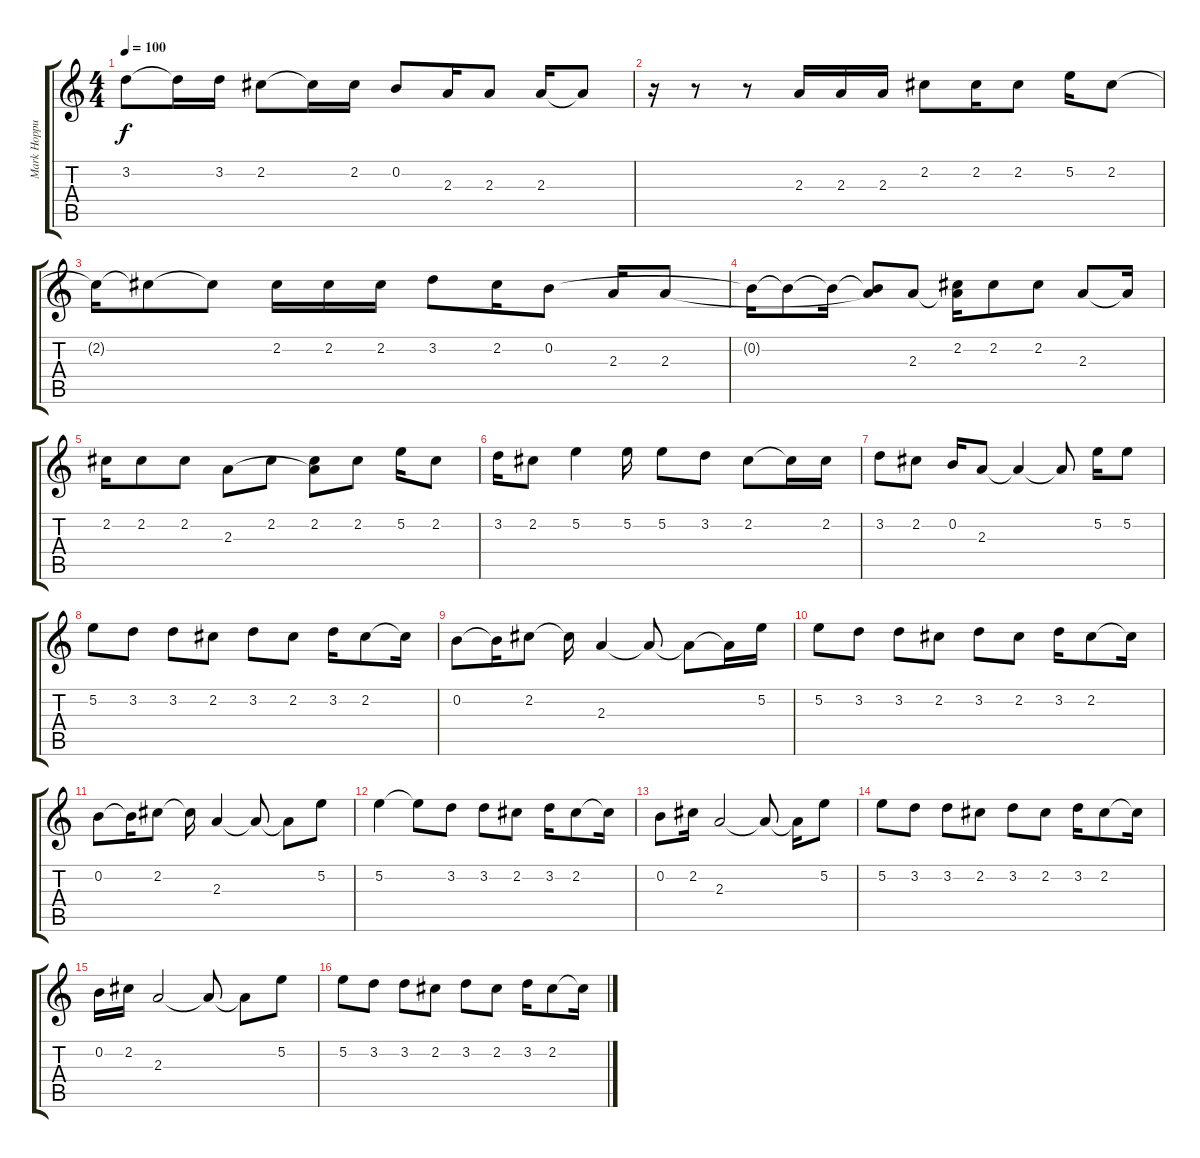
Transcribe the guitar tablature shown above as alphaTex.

\track ("Mark Hoppus - Chant" "Mark Hoppu") {instrument electricguitarjazz}
\staff {score tabs}
\tuning (E4 B3 G3 D3 A2 E2) {hide}
\ts (4 4)
\tempo 100
\clef g2
\ks c
3.2.8{dy f} 3.2{t}.16 3.2.16 2.2.8 2.2{t}.16 2.2.16 0.2.8 2.3.16 2.3.8 2.3.16 2.3{t}.8 |
r.16 r.8 r.8 2.3.16 2.3.16 2.3.16 2.2.8 2.2.16 2.2.8 5.2.16 2.2.8 |
2.2{t}.16 2.2{t}.8 2.2{t}.8 2.2.16 2.2.16 2.2.16 3.2.8 2.2.16 0.2.8 2.3.16 2.3.8 |
0.2{t}.16 0.2{t}.8 0.2{t}.16 (0.2{t} 2.3{t}).8 2.3.8 (2.2 2.3{t}).16 2.2.8 2.2.8 2.3.8 2.3{t}.16 |
2.2.16 2.2.8 2.2.8 2.3.8 2.2.8 (2.2 2.3{t}).8 2.2.8 5.2.16 2.2.8 |
3.2.16 2.2.8 5.2.4 5.2.16 5.2.8 3.2.8 2.2.8 2.2{t}.16 2.2.16 |
3.2.8 2.2.8 0.2.16 2.3.8 2.3{t}.4 2.3{t}.8 5.2.16 5.2.8 |
5.2.8 3.2.8 3.2.8 2.2.8 3.2.8 2.2.8 3.2.16 2.2.8 2.2{t}.16 |
0.2.8 0.2{t}.16 2.2.8 2.2{t}.16 2.3.4 2.3{t}.8 2.3{t}.8 2.3{t}.16 5.2.16 |
5.2.8 3.2.8 3.2.8 2.2.8 3.2.8 2.2.8 3.2.16 2.2.8 2.2{t}.16 |
0.2.8 0.2{t}.16 2.2.8 2.2{t}.16 2.3.4 2.3{t}.8 2.3{t}.8 5.2.8 |
5.2.4 5.2{t}.8 3.2.8 3.2.8 2.2.8 3.2.16 2.2.8 2.2{t}.16 |
0.2.8 2.2.16 2.3.2 2.3{t}.8 2.3{t}.16 5.2.8 |
5.2.8 3.2.8 3.2.8 2.2.8 3.2.8 2.2.8 3.2.16 2.2.8 2.2{t}.16 |
0.2.16 2.2.16 2.3.2 2.3{t}.8 2.3{t}.8 5.2.8 |
5.2.8 3.2.8 3.2.8 2.2.8 3.2.8 2.2.8 3.2.16 2.2.8 2.2{t}.16
